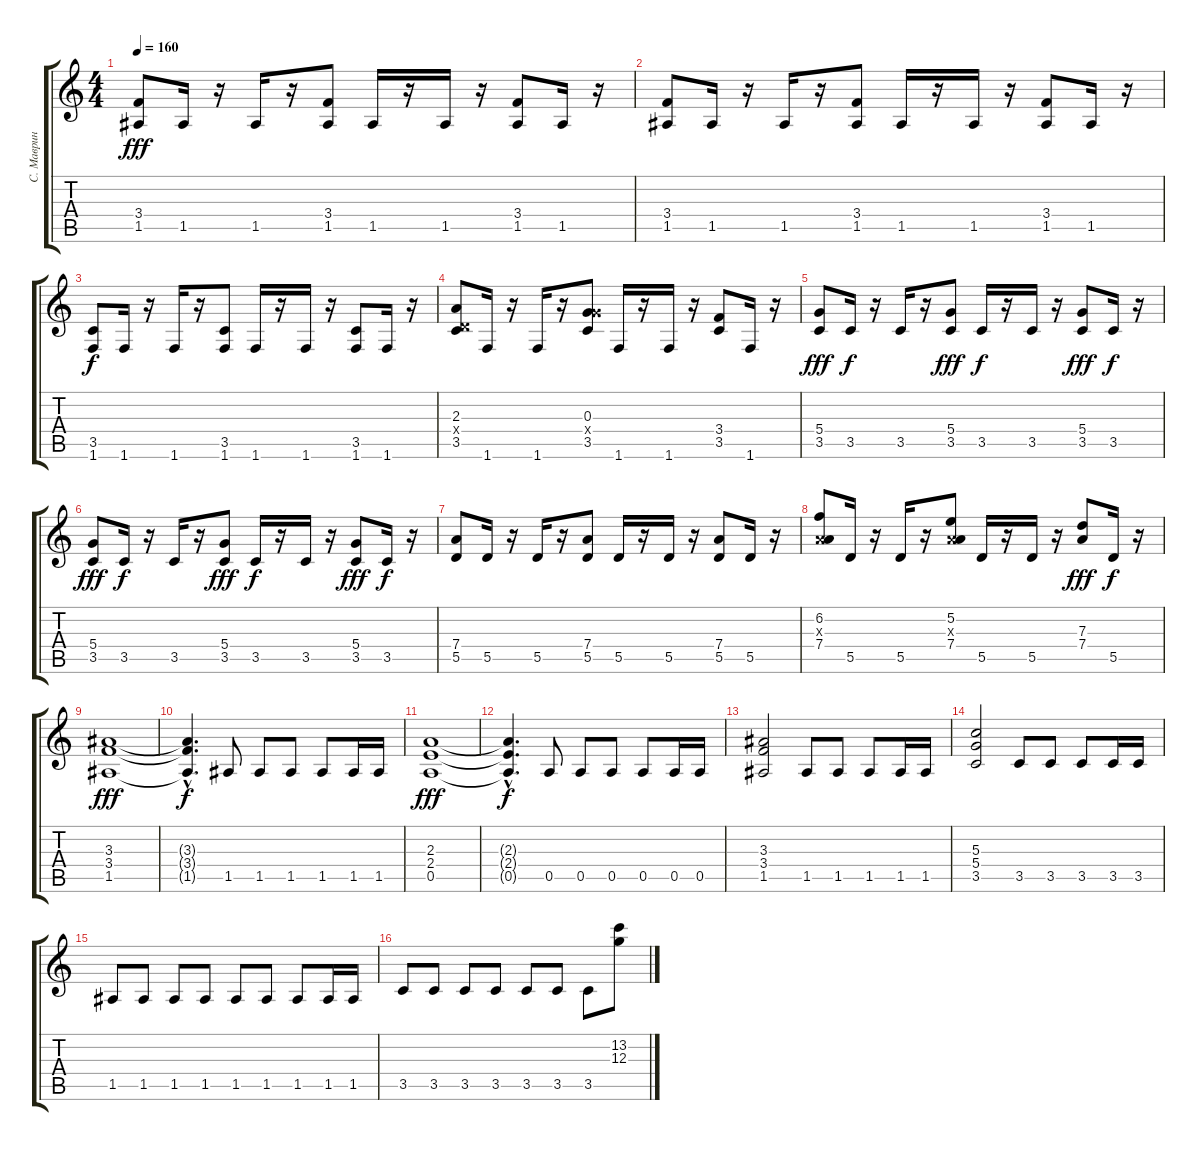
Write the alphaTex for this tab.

\track ("C. Маврин" "C. Маврин") {instrument overdrivenguitar}
\staff {score tabs}
\tuning (E4 B3 G3 D3 A2 E2) {hide}
\ts (4 4)
\tempo 160
\clef g2
\ks c
(3.4 1.5).8{dy fff} 1.5.16 r.16 1.5.16 r.16 (3.4 1.5).8 1.5.16 r.16 1.5.16 r.16 (3.4 1.5).8 1.5.16 r.16 |
(3.4 1.5).8 1.5.16 r.16 1.5.16 r.16 (3.4 1.5).8 1.5.16 r.16 1.5.16 r.16 (3.4 1.5).8 1.5.16 r.16 |
(3.5 1.6).8{dy f} 1.6.16 r.16 1.6.16 r.16 (3.5 1.6).8 1.6.16 r.16 1.6.16 r.16 (3.5 1.6).8 1.6.16 r.16 |
(2.3 0.4{x} 3.5).8 1.6.16 r.16 1.6.16 r.16 (0.3 5.4{x} 3.5).8 1.6.16 r.16 1.6.16 r.16 (3.4 3.5).8 1.6.16 r.16 |
(5.4 3.5).8{dy fff} 3.5.16{dy f} r.16 3.5.16 r.16 (5.4 3.5).8{dy fff} 3.5.16{dy f} r.16 3.5.16 r.16 (5.4 3.5).8{dy fff} 3.5.16{dy f} r.16 |
(5.4 3.5).8{dy fff} 3.5.16{dy f} r.16 3.5.16 r.16 (5.4 3.5).8{dy fff} 3.5.16{dy f} r.16 3.5.16 r.16 (5.4 3.5).8{dy fff} 3.5.16{dy f} r.16 |
(7.4 5.5).8 5.5.16 r.16 5.5.16 r.16 (7.4 5.5).8 5.5.16 r.16 5.5.16 r.16 (7.4 5.5).8 5.5.16 r.16 |
(6.2 2.3{x} 7.4).8 5.5.16 r.16 5.5.16 r.16 (5.2 2.3{x} 7.4).8 5.5.16 r.16 5.5.16 r.16 (7.3 7.4).8{dy fff} 5.5.16{dy f} r.16 |
(3.3 3.4 1.5).1{dy fff} |
(3.3{hac t} 3.4{hac t} 1.5{hac t}).4{d dy f} 1.5.8 1.5.8 1.5.8 1.5.8 1.5.16 1.5.16 |
(2.3 2.4 0.5).1{dy fff} |
(2.3{hac t} 2.4{hac t} 0.5{hac t}).4{d dy f} 0.5.8 0.5.8 0.5.8 0.5.8 0.5.16 0.5.16 |
(3.3 3.4 1.5).2 1.5.8 1.5.8 1.5.8 1.5.16 1.5.16 |
(5.3 5.4 3.5).2 3.5.8 3.5.8 3.5.8 3.5.16 3.5.16 |
1.5.8 1.5.8 1.5.8 1.5.8 1.5.8 1.5.8 1.5.8 1.5.16 1.5.16 |
3.5.8 3.5.8 3.5.8 3.5.8 3.5.8 3.5.8 3.5.8 (13.2{ss} 12.3{ss}).8
